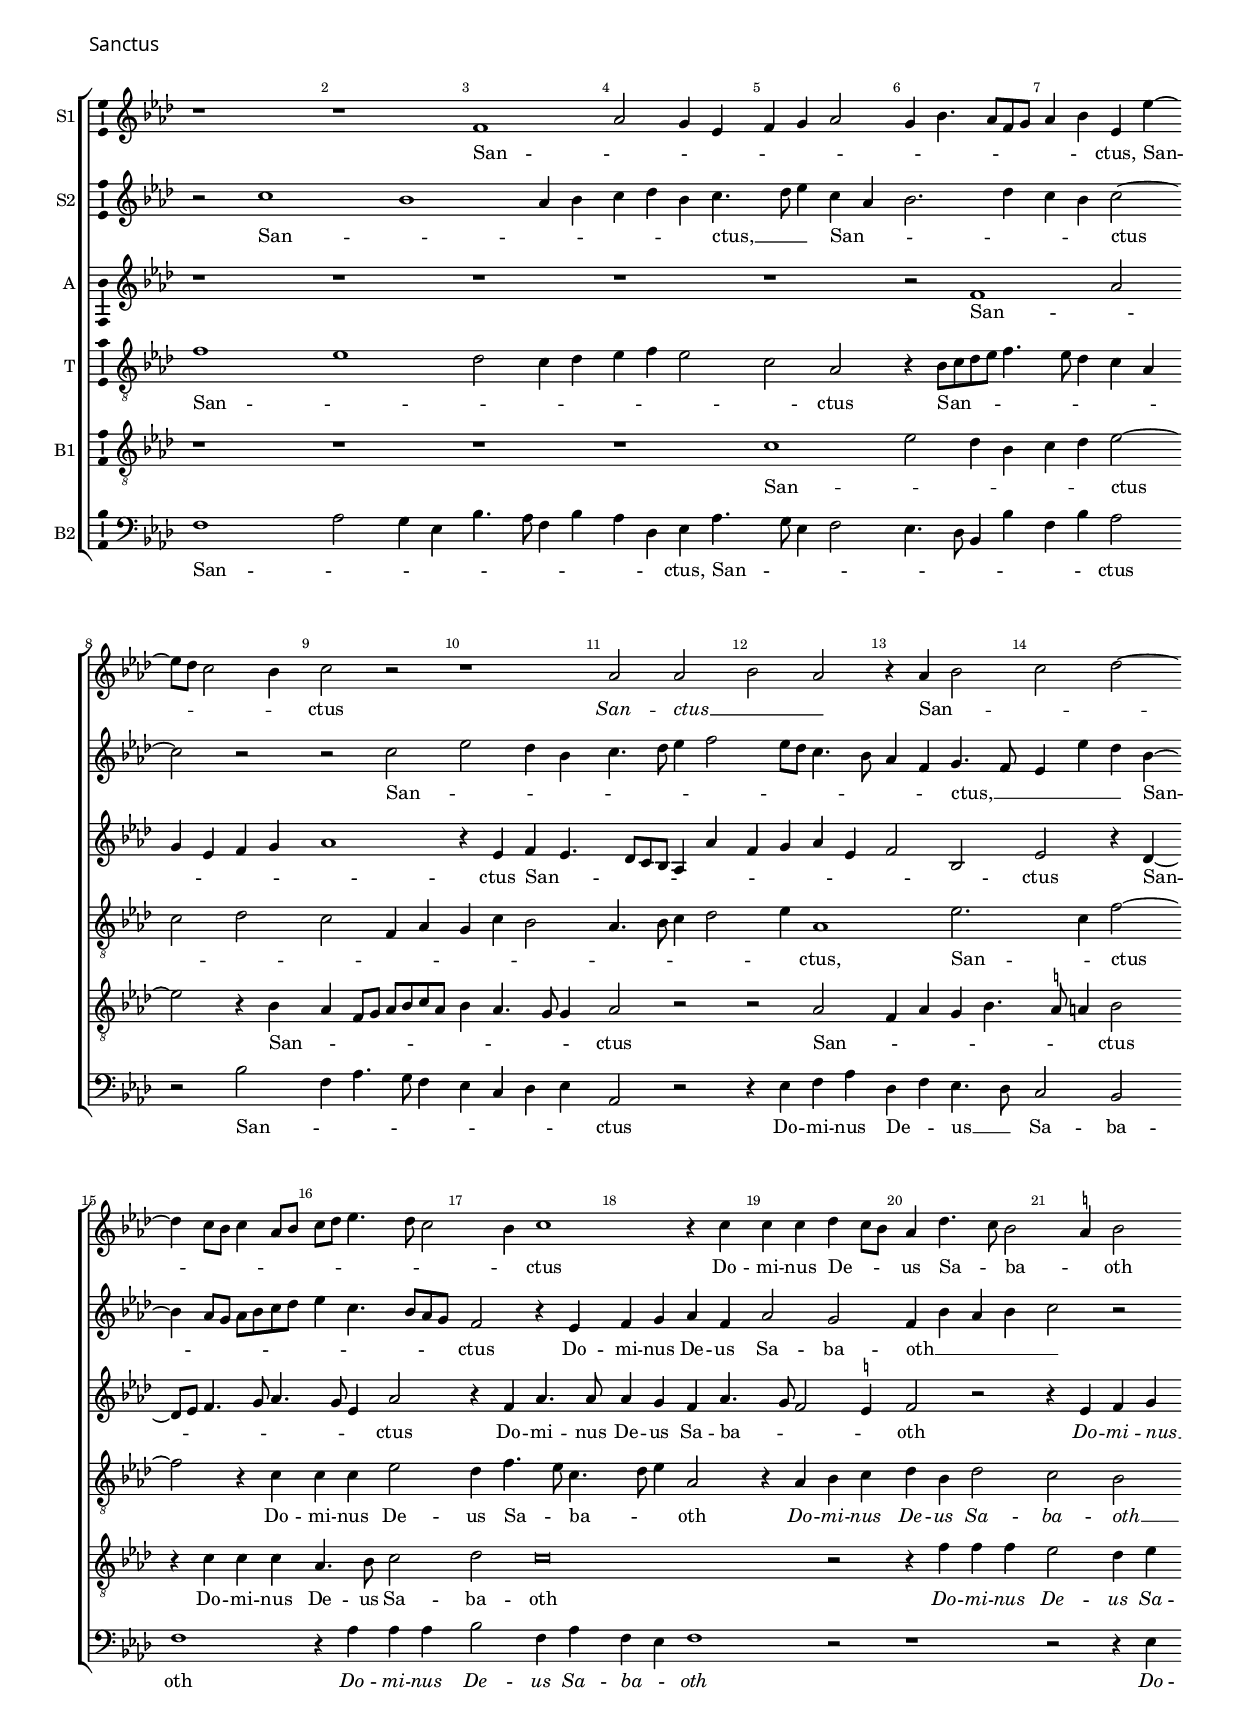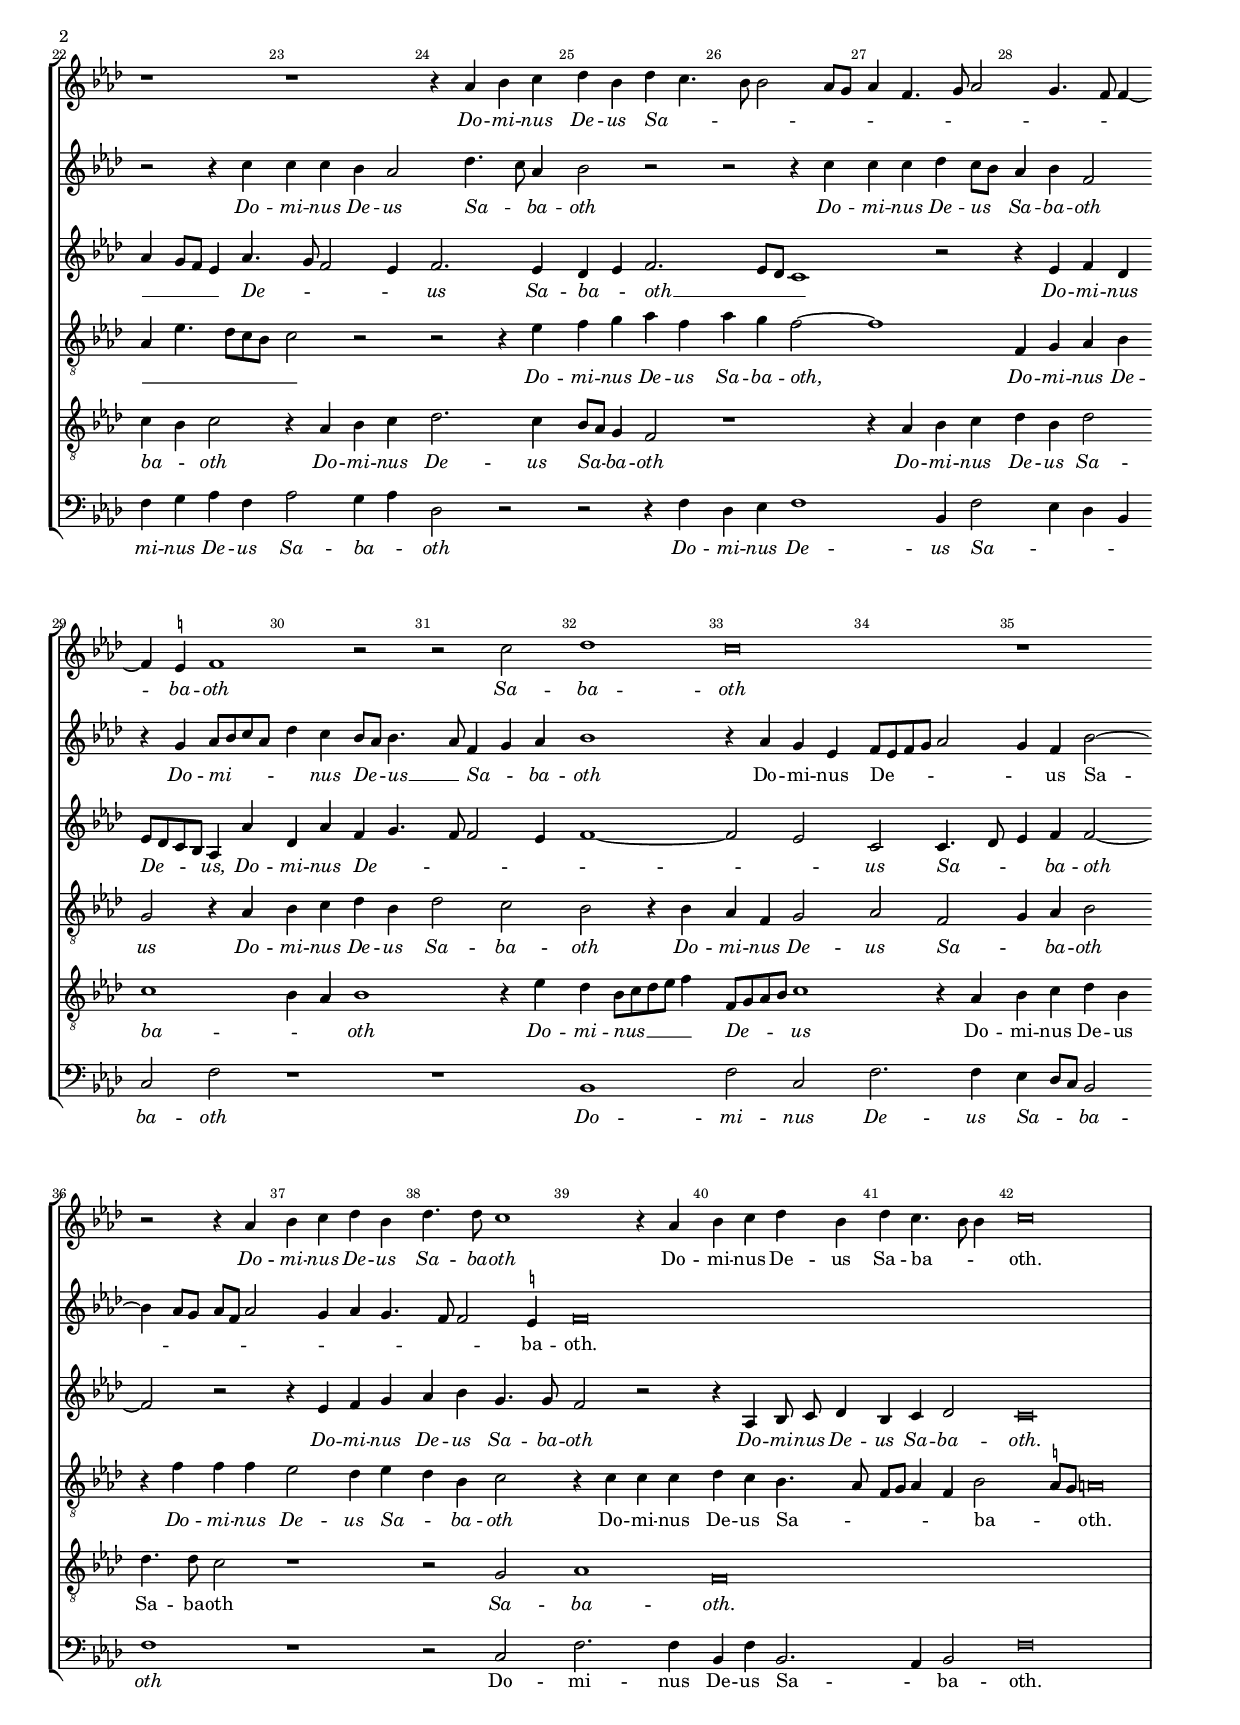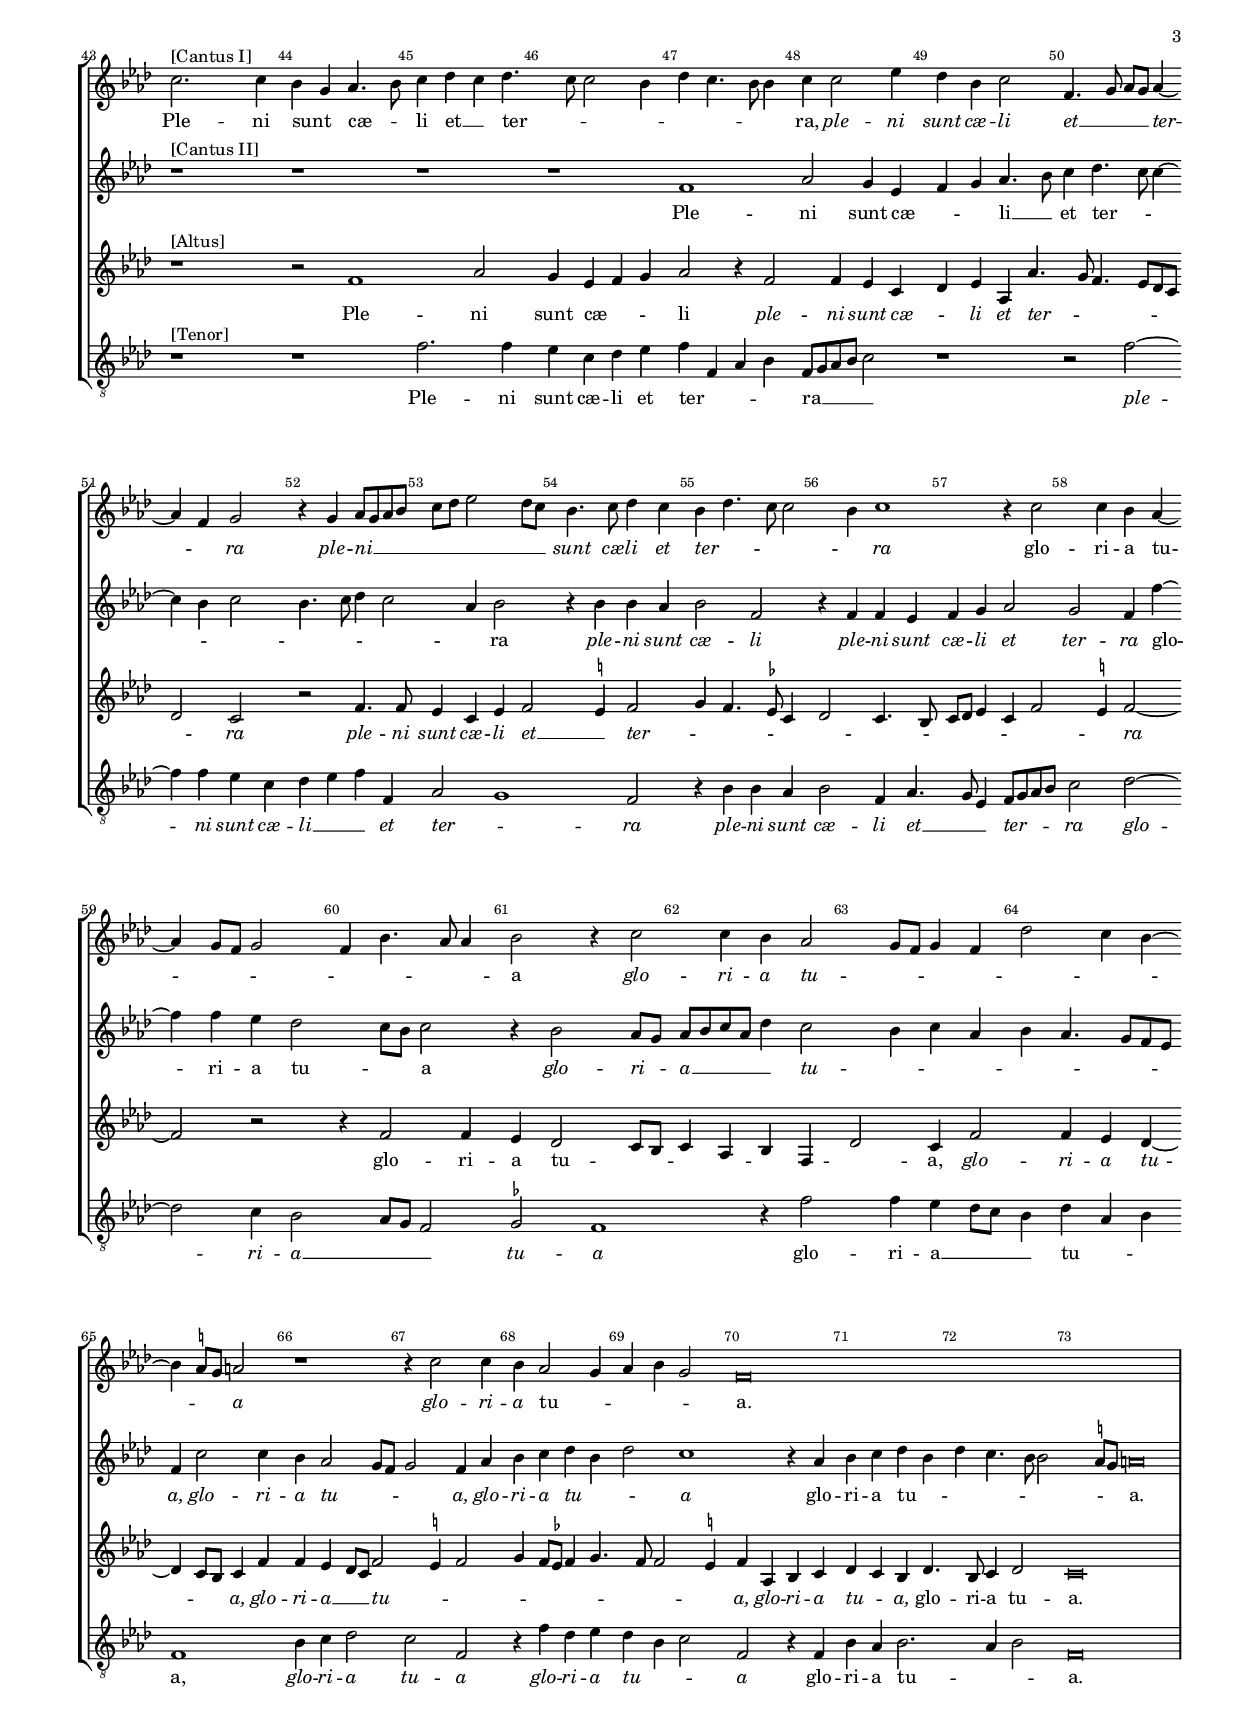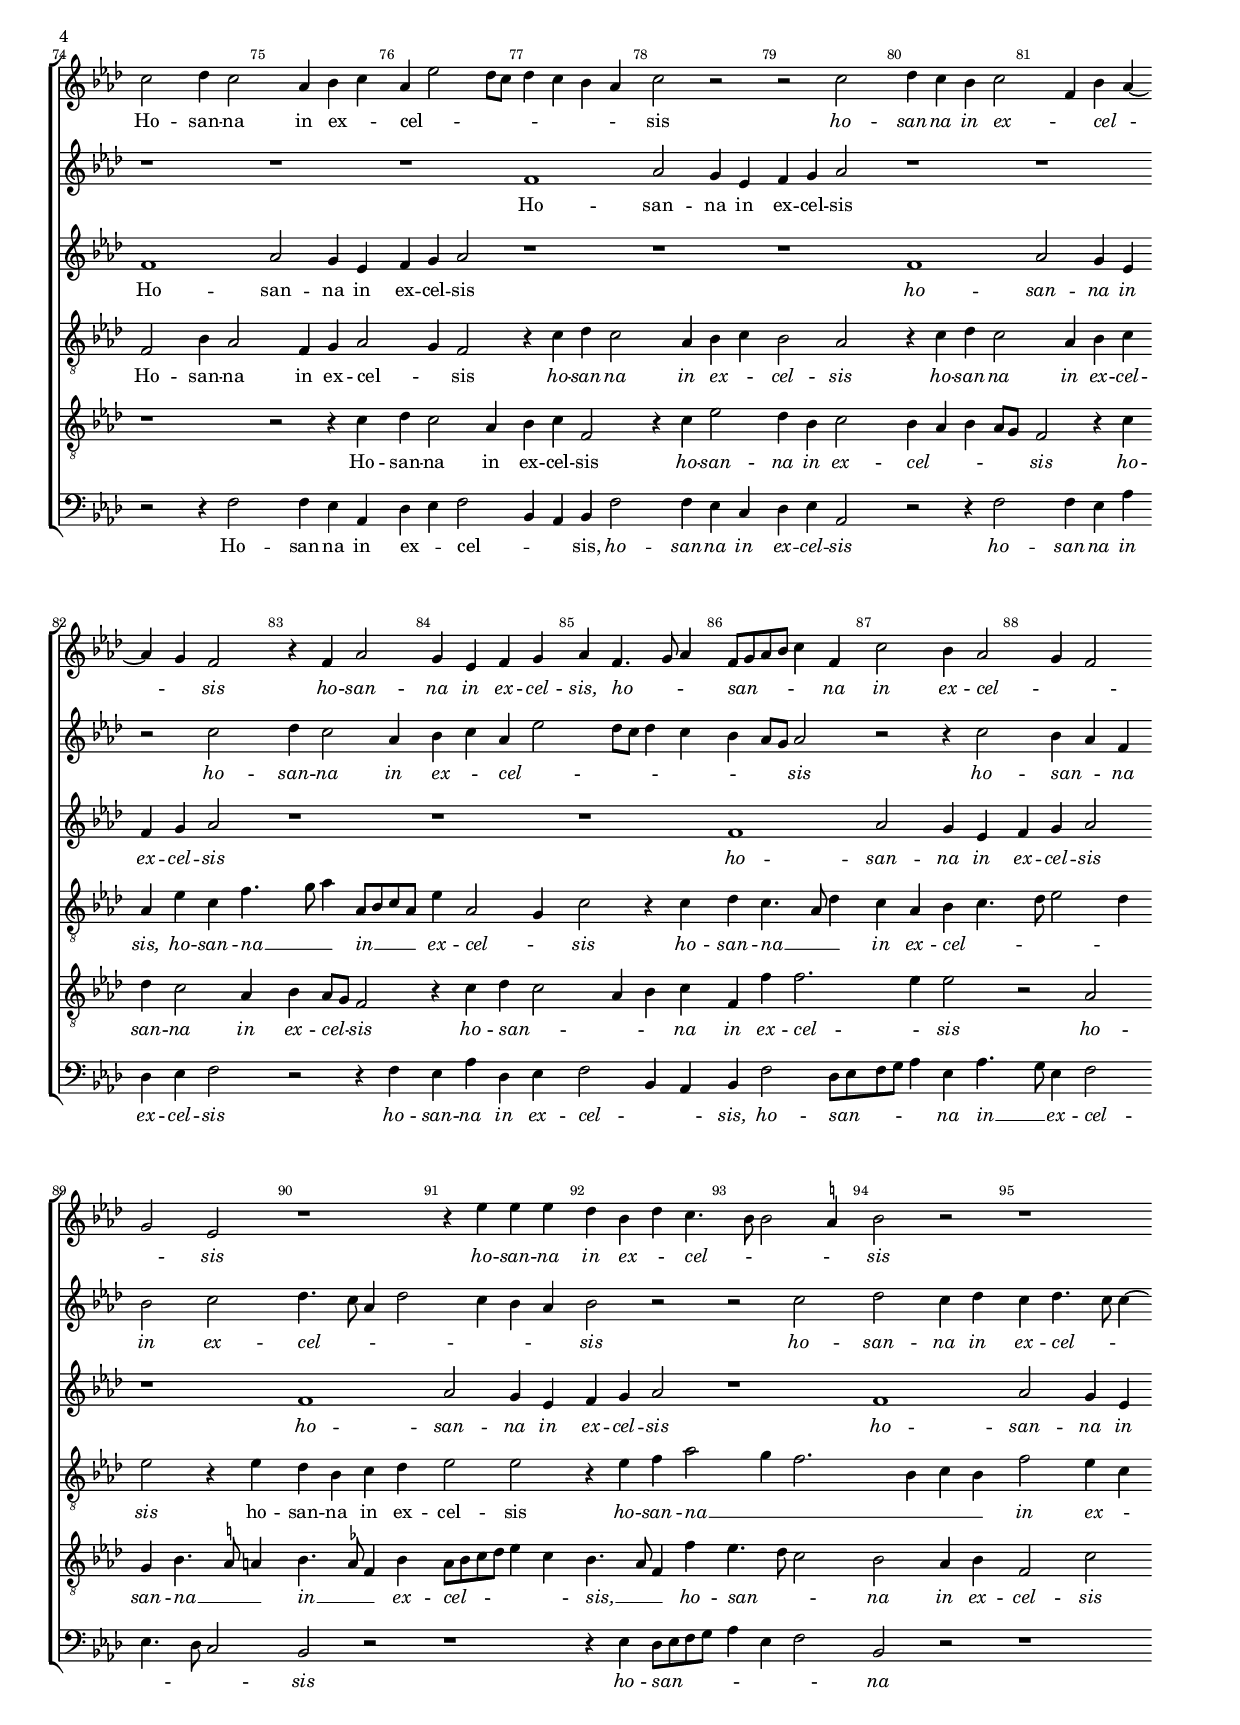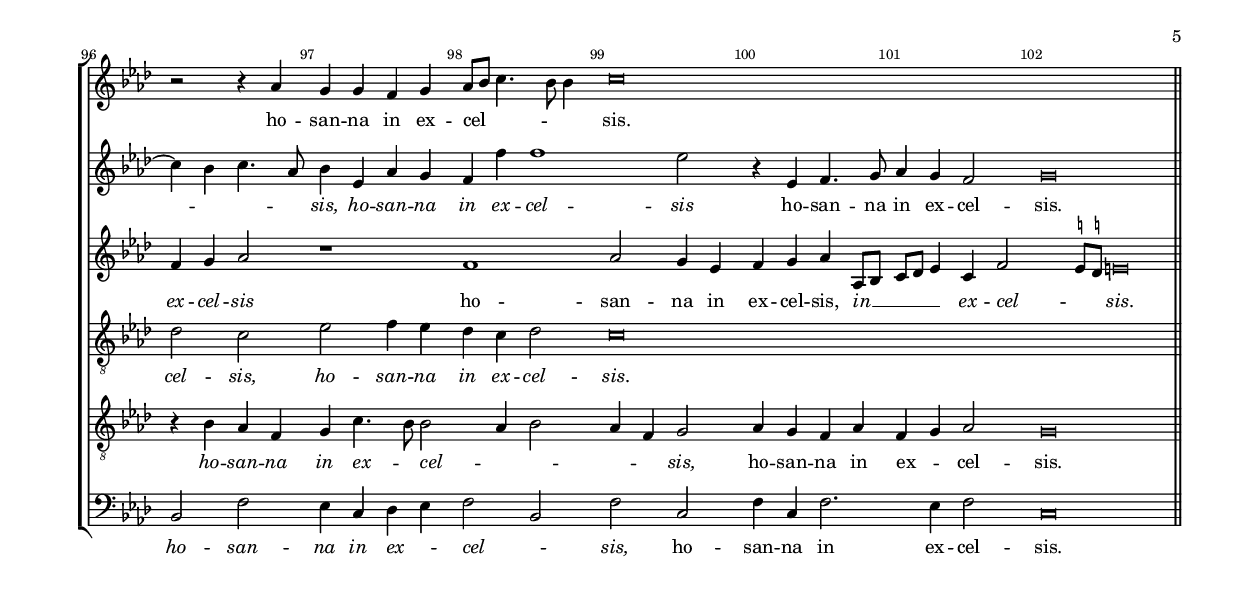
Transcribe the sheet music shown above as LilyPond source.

\version "2.24.2"
revision = "3"
% \pointAndClickOff

#(set-global-staff-size 15)

\paper {
	#(define fonts (make-pango-font-tree "Century Schoolbook L" "Source Sans Pro" "Luxi Mono" (/ 15 20)))
	annotate-spacing = ##f
	two-sided = ##t
	top-margin = 5\mm
	inner-margin = 15\mm
	outer-margin = 10\mm
	bottom-margin = 10\mm
	markup-system-spacing = #'( (padding . 4) )
	system-system-spacing = #'( (basic-distance . 6) (stretchability . 100) )
  	ragged-bottom = ##f
	ragged-last-bottom = ##t
	indent = 0
} 

year = #(strftime "©%Y" (localtime (current-time)))

\header {
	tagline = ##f
}

\layout {
  	ragged-right = ##f
  	ragged-last = ##f
	\context {
		\Score
      \remove "Metronome_mark_engraver"
		\override BarNumber.self-alignment-X = #CENTER
		\override BarNumber.break-visibility = #'#(#f #t #t)
		\override VerticalAxisGroup.staff-staff-spacing = #'((basic-distance . 0) (stretchability . 90))
		\override VerticalAxisGroup.remove-empty = ##t
		\override VerticalAxisGroup.remove-first = ##t		
		\override SpanBar.transparent = ##t
		\override BarLine.transparent = ##t
	}
	\context {
		\Staff
	}
	\context { 
		\Voice 
		\override NoteHead.style = #'baroque
		\consists "Horizontal_bracket_engraver"
		\consists "Ambitus_engraver"
	}
	\context {
		\Score
		proportionalNotationDuration = #(ly:make-moment 1 8)
		\override SpacingSpanner.uniform-stretching = ##t
	}
}


global = {
	\key f \major
	\omit Staff.TimeSignature
	\time 4/4
	\set Staff.midiInstrument = "drawbar organ"
	\accidentalStyle "forget"
	\set melismaBusyProperties = #'()
}

showBarLine = {
	\once \override Score.BarLine.transparent = ##f
	\once \override Score.SpanBar.transparent = ##f 
}

italicas=\override LyricText.font-shape = #'italic
rectas=\override LyricText.font-shape = #'upright
ss=\once \set suggestAccidentals = ##t
mtempo={\tempo 4 = 100}
mtempob={\tempo 4 = 50}


cantus={
	r1*4/4 |
	r1*4/4 |
	d'1 |
	f'2 e'4 c'4 |
%5
	d'4 e'4 f'2 |
	e'4 g'4. f'8 d'8 e'8 |
	f'4 g'4 c'4 c''4 ~ |\break
	c''8 bes'8 a'2 g'4 | 
	a'2 r2 |
%10
	r1*4/4 |
	f'2 f'2 |
	g'2 f'2 |
	r4 f'4 g'2 |
	a'2 bes'2 ~ |\break
%15
	bes'4 a'8 g'8 a'4 f'8 g'8 |
	a'8 bes'8 c''4. bes'8 a'2 g'4 a'1 r4 a'4 |
	a'4 a'4 bes'4 a'8 g'8 |
%20
	f'4 bes'4. a'8 g'2 \ss fis'4 g'2 |\break
	r1*4/4 |
	r1*4/4 |
	r4 f'4 g'4 a'4 | 
%25
	bes'4 g'4 bes'4 a'4. g'8 g'2 f'8 e'8 |
	f'4 d'4. e'8 f'2 e'4. d'8 d'4 ~ |
	d'4 \ss cis'4 d'1 r2 |
	r2 a'2 |
	bes'1 | 
	a'\breve |
%35
	r1*4/4 |
	r2 r4 f'4 |
	g'4 a'4 bes'4 g'4 |
	bes'4. bes'8 a'1 r4 f'4 |
%40
	g'4 a'4 bes'4 g'4 |
	bes'4 a'4. g'8 g'4 |
	a'\breve*1/2 |
	\showBarLine \bar "|"
	\break
	s4*0^\markup{"[Cantus I]"}
	a'2. a'4 |
	g'4 e'4 f'4. g'8 |
%45
	a'4 bes'4 a'4 bes'4. a'8 a'2 g'4 |
	bes'4 a'4. g'8 g'4 |
	a'4 a'2 c''4 |
	bes'4 g'4 a'2 |
%50
	d'4.  e'8 f'8 e'8 f'4 ~ | \break
	f'4 d'4 e'2 |
	r4 e'4 f'8 e'8 f'8 g'8 | 
	a'8 bes'8 c''2 bes'8 a'8 |
	%\break
	g'4. a'8 bes'4 a'4 |
%55
	g'4 bes'4. a'8 a'2 g'4 a'1 r4 a'2 a'4 g'4 f'4 ~ | \break
	f'4 e'8 d'8 e'2 |
%60
	d'4 g'4. f'8 f'4 |
	g'2 r4 a'2 a'4 g'4 f'2 e'8 d'8 e'4 d'4 |
	%\break
	bes'2 a'4 g'4 ~ | \break
%65
	g'4 \ss fis'8 e'8 fis'2 |
	r1*4/4 |
	r4 a'2 a'4 |
	g'4 f'2 e'4 |
	f'4 g'4 e'2 |
%70
	d'\breve*2/1 |
	\showBarLine \break
	a'2 bes'4 a'2 f'4 g'4 a'4 |
	f'4 c''2 bes'8 a'8 |
	bes'4 a'4 g'4 f'4 |
	a'2 r2 |
	r2 a'2 |
%80
	bes'4 a'4 g'4 a'2 d'4 g'4 f'4 ~ | \break
	f'4 e'4 d'2 |
	r4 d'4 f'2 |
	e'4 c'4 d'4 e'4 |
%85
	f'4 d'4. e'8 f'4 |
	d'8 e'8 f'8 g'8 a'4 d'4 |
	a'2 g'4 f'2 e'4 d'2 | \break
	e'2 c'2 |
%90
	r1*4/4 |
	r4 c''4 c''4 c''4 |
	bes'4 g'4 bes'4 a'4. g'8 g'2 \ss fis'4 |
	g'2 r2 |
%95
	r1*4/4 | \break
	r2 r4 f'4 |
	e'4 e'4 d'4 e'4 |
	f'8 g'8 a'4. g'8 g'4 |
	a'\breve*4/2
}

cantusdos={
	r2 a'1 g'1 f'4 g'4 |
	a'4 bes'4 g'4 a'4. bes'8 c''4 a'4 f'4 |
	g'2. bes'4 |
	a'4 g'4 a'2 ~ |
	a'2 r2 |
	r2 a'2 |
%10
	c''2 bes'4 g'4 |
	a'4. bes'8 c''4 d''2 c''8 bes'8 a'4. g'8 |
	f'4 d'4 e'4. d'8 |
	c'4 c''4 bes'4 g'4 ~ |
%15
	g'4 f'8 e'8 f'8 g'8 a'8 bes'8 |
	c''4 a'4. g'8 f'8 e'8 |
	d'2 r4 c'4 |
	d'4 e'4 f'4 d'4 |
	f'2 e'2 |
%20
	d'4 g'4 f'4 g'4 |
	a'2 r2 |
	r2 r4 a'4 |
	a'4 a'4 g'4 f'2 bes'4. a'8 f'4 |
%25
	g'2 r2 |
	r2 r4 a'4 |
	a'4 a'4 bes'4 a'8 g'8 |
	f'4 g'4 d'2 |
	r4 e'4 f'8 g'8 a'8 f'8 |
%30
	bes'4 a'4 g'8 f'8 g'4. f'8 d'4 e'4 f'4 |
	g'1 |
	r4 f'4 e'4 c'4 |
	d'8 c'8 d'8 e'8 f'2 |
%35
	e'4 d'4 g'2 ~ |
	g'4  f'8 e'8 f'8 d'8 f'2 e'4 f'4 e'4. d'8 d'2 \ss cis'4 |
	d'\breve*2/1 |
	s4*0^\markup{"[Cantus II]"}
	r1*4/4 |
	r1*4/4 |
%45
	r1*4/4 |
	r1*4/4 |
	d'1 |
	f'2 e'4 c'4 |
	d'4 e'4 f'4. g'8 |
%50
	a'4 bes'4. a'8 a'4 ~ |
	a'4 g'4 a'2 |
	g'4. a'8 bes'4 a'2 f'4 g'2 |
	r4 g'4 g'4 f'4 |
%55
	g'2 d'2 |
	r4 d'4 d'4 c'4 |
	d'4 e'4 f'2 |
	e'2 d'4 d''4 ~ |
	d''4 d''4 c''4 bes'2 a'8 g'8 a'2 |
	r4 g'2 f'8 e'8 |
	f'8 g'8 a'8 f'8 bes'4 a'2 g'4 a'4 f'4 |
	g'4 f'4. e'8 d'8 c'8 |
%65
	d'4 a'2 a'4 |
	g'4 f'2 e'8 d'8 |
	e'2 d'4 f'4 |
	g'4 a'4 bes'4 g'4 |
	bes'2 a'1 r4 f'4 |
	g'4 a'4 bes'4 g'4 |
	bes'4 a'4. g'8 g'2 \ss fis'8 e'8 \mtempob fis'\breve*1/4 |
	\mtempo
	r1*4/4 |
%75
	r1*4/4 |
	r1*4/4 |
	d'1 |
	f'2 e'4 c'4 |
	d'4 e'4 f'2 |
%80
	r1*4/4 |
	r1*4/4 |
	r2 a'2 |
	bes'4 a'2 f'4 |
	g'4 a'4 f'4 c''2 bes'8 a'8 bes'4 a'4 |
	g'4 f'8 e'8 f'2 |
	r2 r4 a'2 g'4 f'4 d'4 |
	g'2 a'2 |
%90
	bes'4. a'8 f'4 bes'2 a'4 g'4 f'4 |
	g'2 r2 |
	r2 a'2 |
	bes'2 a'4 bes'4 |
%95
	a'4 bes'4. a'8 a'4 ~ |
	a'4 g'4 a'4. f'8 |
	g'4 c'4 f'4 e'4 |
	d'4 d''4 d''1 c''2 |
%100
	r4 c'4 d'4. e'8 |
	f'4 e'4 d'2 |
	e'\breve*1/2
	\showBarLine \bar "||"
}

altus={
	r1*4/4 |
	r1*4/4 |
	r1*4/4 |
	r1*4/4 |
%5
	r1*4/4 |
	r2 d'1 f'2 |
	e'4 c'4 d'4 e'4 |
	f'1 |
%10
	r4 c'4 d'4 c'4. bes8 a8 g8 f4 f'4 |
	d'4 e'4 f'4 c'4 |
	d'2 g2 |
	c'2 r4 bes4 ~ |
%15
	bes8 c'8 d'4. e'8 f'4. e'8 c'4 f'2 |
	r4 d'4 f'4. f'8 |
	f'4 e'4 d'4 f'4. e'8 d'2 \ss cis'4 |
%20
	d'2 r2 |
	r4 c'4 d'4 e'4 |
	f'4 e'8 d'8 c'4 f'4. e'8 d'2 c'4 |
	d'2. c'4 |
%25
	bes4 c'4 d'2. c'8 bes8 a1 r2 |
	r4 c'4 d'4 bes4 |
	c'8 bes8 a8 g8 f4 f'4 |
%30
	bes4 f'4 d'4 e'4. d'8 d'2 c'4 |
	d'1 ~ |
	d'2 c'2 |
	a2 a4. bes8 |
%35
	c'4 d'4 d'2 ~ |
	d'2 r2 |
	r4 c'4 d'4 e'4 |
	f'4 g'4 e'4. e'8 |
	d'2 r2 |
%40
	\set Staff.autoBeaming = ##f
	r4 f4 g8 a8 bes4 |
	\set Staff.autoBeaming = ##t
	g4 a4 bes2 |
	a\breve*1/2 |
	s4*0^\markup{"[Altus]"}	
	r1*4/4 |
	r2 d'1 f'2 |
	e'4 c'4 d'4 e'4 |
	f'2 r4 d'2 d'4 c'4 a4 |
	bes4 c'4 f4 f'4. e'8 d'4. c'8 bes8 a8 |
	bes2 a2 |
	r2 d'4. d'8 |
	c'4 a4 c'4 d'2 \ss cis'4 d'2 |
%55
	e'4 d'4. \ss c'!8 a4 |
	bes2 a4. g8 |
	a8 bes8 c'4 a4 d'2 \ss cis'4 d'2 ~ |
	d'2 r2 |
%60
	r4 d'2 d'4 |
	c'4 bes2 a8 g8 |
	a4 f4 g4 d4 |
	bes2 a4 d'2 d'4 c'4 bes4 ~ |
%65
	bes4 a8 g8 a4 d'4 |
	d'4 c'4 bes8 a8 d'2 \ss cis'4 d'2 |
	e'4 d'8 \ss c'!8 d'4 e'4. d'8 d'2 \ss cis'4 |
%70
	d'4 f4 g4 a4 |
	bes4 a4 g4 bes4.
	g8 a4 bes2 |
	a\breve*1/2 |
	d'1 |
%75
	f'2 e'4 c'4 |
	d'4 e'4 f'2 |
	r1*4/4 |
	r1*4/4 |
	r1*4/4 |
%80
	d'1 |
	f'2 e'4 c'4 |
	d'4 e'4 f'2 |
	r1*4/4 |
	r1*4/4 |
%85
	r1*4/4 |
	d'1 |
	f'2 e'4 c'4 |
	d'4 e'4 f'2 |
	r1*4/4 |
%90
	d'1 |
	f'2 e'4 c'4 |
	d'4 e'4 f'2 |
	r1*4/4 |
	d'1 |
%95
	f'2 e'4 c'4 |
	d'4 e'4 f'2 |
	r1*4/4 |
	d'1 |
	f'2 e'4 c'4 |
%100
	d'4 e'4 f'4 f8 g8 |
	a8 bes8 c'4 a4 d'2 \ss cis'8 \ss b8 \mtempob cis'\breve*1/4
}

tenor={
	d'1 |
	c'1 |
	bes2 a4 bes4 |
	c'4 d'4 c'2 |
%5
	a2 f2 |
	r4  g8[ a8 bes8 c'8] d'4. c'8 bes4 a4 f4 |
	a2 bes2 |
	a2 d4 f4 |
%10
	e4 a4 g2 |
	f4. g8 a4 bes2 c'4 f1 c'2. a4 d'2 ~ |
%15
	d'2 r4 a4 |
	a4 a4 c'2 |
	bes4 d'4. c'8 a4. bes8 c'4 f2 |
	r4 f4 g4 a4 |
%20
	bes4 g4 bes2 |
	a2 g2 |
	f4 c'4. bes8 a8 g8 |
	a2 r2 |
	r2 r4 c'4 |
%25
	d'4 e'4 f'4 d'4 |
	f'4 e'4 d'2 ~ |
	d'1 |
	d4 e4 f4 g4 |
	e2 r4 f4 |
%30
	g4 a4 bes4 g4 |
	bes2 a2 |
	g2 r4 g4 |
	f4 d4 e2 |
	f2 d2 |
%35
	e4 f4 g2 |
	r4 d'4 d'4 d'4 |
	c'2 bes4 c'4 |
	bes4 g4 a2 |
	r4 a4 a4 a4 |
%40
	bes4 a4 g4. f8 |
	d8 e8 f4 d4 g2 \ss fis8 e8 \mtempob fis\breve*1/4 |
	\mtempo
	s4*0^\markup{"[Tenor]"}
	r1*4/4 |
	r1*4/4 |
%45
	d'2. d'4 |
	c'4 a4 bes4 c'4 |
	d'4 d4 f4 g4 |
	d8 e8 f8 g8 a2 |
	r1*4/4 |
%50
	r2 d'2 ~ |
	d'4 d'4 c'4 a4 |
	bes4 c'4 d'4 d4 |
	f2 e1 d2 |
%55
	r4 g4 g4 f4 |
	g2 d4 f4. e8 c4 d8 e8 f8 g8 |
	a2 bes2 ~ |
	bes2 a4 g2 f8 e8 d2 |
	\ss ees2 d1 r4 d'2 d'4 c'4 bes8 a8 |
	g4 bes4 f4 g4 |
%65
	d1 |
	g4 a4 bes2 |
	a2 d2 |
	r4 d'4 bes4 c'4 |
	bes4 g4 a2 |
%70
	d2 r4 d4 |
	g4 f4 g2. f4 g2 |
	d\breve*1/2 |
	d2 g4 f2 d4 e4 f2 e4 d2 |
	r4 a4 bes4 a2 f4 g4 a4 |
	g2 f2 |
%80
	r4 a4 bes4 a2 f4 g4 a4 |
	f4 c'4 a4 d'4. e'8 f'4 f8 g8 a8 f8 |
	c'4 f2 e4 |
%85
	a2 r4 a4 |
	bes4 a4. f8 bes4 |
	a4 f4 g4 a4. bes8 c'2 bes4 |
	c'2 r4 c'4 |
%90
	bes4 g4 a4 bes4 |
	c'2 c'2 |
	r4 c'4 d'4 f'2 e'4 d'2. g4 a4 g4 |
%95
	d'2 c'4 a4 |
	bes2 a2 |
	c'2 d'4 c'4 |
	bes4 a4 bes2 |
	a\breve*4/2 
}

bassus={
	r1*4/4 |
	r1*4/4 |
	r1*4/4 |
	r1*4/4 |
%5
	a1 |
	c'2 bes4 g4 |
	a4 bes4 c'2 ~ |
	c'2 r4 g4 |
	f4 d8 e8 f8 g8 a8 f8 |
%10
	g4 f4. e8 e4 |
	f2 r2 |
	r2 f2 |
	d4 f4 e4 g4. \ss fis8 fis4 g2 |
%15
	r4 a4 a4 a4 |
	f4. g8 a2 |
	bes2 a\breve r2 |
%20
	r4 d'4 d'4 d'4 |
	c'2 bes4 c'4 |
	a4 g4 a2 |
	r4 f4 g4 a4 |
	bes2. a4 |
%25
	g8 f8 e4 d2 |
	r1*4/4 |
	r4 f4 g4 a4 |
	bes4 g4 bes2 |
	a1 |
%30
	g4 f4 g1 r4 c'4 |
	bes4  g8[ a8 bes8 c'8] d'4 |
	d8 e8 f8 g8 a1 r4 f4 |
%35
	g4 a4 bes4 g4 |
	bes4. bes8 a2 |
	r1*4/4 |
	r2 e2 |
	f1 |
%40
	d\breve*3/2 |
	r1*4/4 |
	r1*4/4 |
%45
	r1*4/4 |
	r1*4/4 |
	r1*4/4 |
	r1*4/4 |
	r1*4/4 |
%50
	r1*4/4 |
	r1*4/4 |
	r1*4/4 |
	r1*4/4 |
	r1*4/4 |
%55
	r1*4/4 |
	r1*4/4 |
	r1*4/4 |
	r1*4/4 |
	r1*4/4 |
%60
	r1*4/4 |
	r1*4/4 |
	r1*4/4 |
	r1*4/4 |
	r1*4/4 |
%65
	r1*4/4 |
	r1*4/4 |
	r1*4/4 |
	r1*4/4 |
	r1*4/4 |
%70
	r1*4/4 |
	r1*4/4 |
	r1*4/4 |
	r1*4/4 |
	r1*4/4 |
%75
	r2 r4 a4 |
	bes4 a2 f4 |
	g4 a4 d2 |
	r4 a4 c'2 |
	bes4 g4 a2 |
%80
	g4 f4 g4 f8 e8 |
	d2 r4 a4 |
	bes4 a2 f4 |
	g4 f8 e8 d2 |
	r4 a4 bes4 a2 f4 g4 a4 |
	d4 d'4 d'2. c'4 c'2 |
	r2 f2 |
	e4 g4. \ss fis8 fis4 |
%90
	g4. \ss f!8 d4 g4 |
	f8 g8 a8 bes8 c'4 a4 |
	g4. f8 d4 d'4 |
	c'4. bes8 a2 |
	g2 f4 g4 |
%95
	d2 a2 |
	r4 g4 f4 d4 |
	e4 a4. g8 g2 f4 g2 |
	f4 d4 e2 |
%100
	f4 e4 d4 f4 |
	d4 e4 f2 |
	e\breve*1/2
}

bassusdos={
	d1 |
	f2 e4 c4 |
	g4. f8 d4 g4 |
	f4 bes,4 c4 f4. e8 c4 d2 |
	c4. bes,8 g,4 g4 |
	d4 g4 f2 |
	r2 g2 |
	d4 f4. e8 d4 |
%10
	c4 a,4 bes,4 c4 |
	f,2 r2 |
	r4 c4 d4 f4 |
	bes,4 d4 c4. bes,8 |
	a,2 g,2 |
%15
	d1 |
	r4 f4 f4 f4 |
	g2 d4 f4 |
	d4 c4 d1 r2 |
%20
	r1*4/4 |
	r2 r4 c4 |
	d4 e4 f4 d4 |
	f2 e4 f4 |
	bes,2 r2 |
%25
	r2 r4 d4 |
	bes,4 c4 d1 g,4 d2 c4 bes,4 g,4 |
	a,2 d2 |
%30
	r1*4/4 |
	r1*4/4 |
	g,1 |
	d2 a,2 |
	d2. d4 |
%35
	c4 bes,8 a,8 g,2 |
	d1 |
	r1*4/4 |
	r2 a,2 |
	d2. d4 |
%40
	g,4 d4 g,2. f,4 g,2 |
	d\breve*1/2 |
	r1*4/4 |
	r1*4/4 |
%45
	r1*4/4 |
	r1*4/4 |
	r1*4/4 |
	r1*4/4 |
	r1*4/4 |
%50
	r1*4/4 |
	r1*4/4 |
	r1*4/4 |
	r1*4/4 |
	r1*4/4 |
%55
	r1*4/4 |
	r1*4/4 |
	r1*4/4 |
	r1*4/4 |
	r1*4/4 |
%60
	r1*4/4 |
	r1*4/4 |
	r1*4/4 |
	r1*4/4 |
	r1*4/4 |
%65
	r1*4/4 |
	r1*4/4 |
	r1*4/4 |
	r1*4/4 |
	r1*4/4 |
%70
	r1*4/4 |
	r1*4/4 |
	r1*4/4 |
	r1*4/4 |
	r2 r4 d2 d4 c4 f,4 |
	bes,4 c4 d2 |
	g,4 f,4 g,4 d2 d4 c4 a,4 |
	bes,4 c4 f,2 |
%80
	r2 r4 d2 d4 c4 f4 |
	bes,4 c4 d2 |
	r2 r4 d4 |
	c4 f4 bes,4 c4 |
%85
	d2 g,4 f,4 |
	g,4 d2 bes,8[ c8 |
	d8 e8] f4 c4 f4. e8 c4 d2 |
	c4. bes,8 a,2 |
%90
	g,2 r2 |
	r1*4/4 |
	r4 c4 bes,8 c8 d8 e8 |
	f4 c4 d2 |
	g,2 r2 |
%95
	r1*4/4 |
	g,2 d2 |
	c4 a,4 bes,4 c4 |
	d2 g,2 |
	d2 a,2 |
%100
	d4 a,4 d2. c4 d2 |
	a,\breve*1/2
}

textocantus=\lyricmode{
San -- _ _ _ _ _ _ _ _ _ _ _ _ _ ctus,
San -- _ _ _ _ ctus
\italicas
San -- ctus __ _ _
\rectas
San -- _ _ _ _ _ _ _ _ _ _ _ _ _ _ _ ctus
Do -- mi -- nus De -- _ _ us Sa -- _ ba -- _ oth
\italicas
Do -- mi -- nus De -- us Sa -- _ _ _ _ _ _ _ _ _ _ _ _ _ ba -- oth
Sa -- ba -- oth
Do -- mi -- nus De -- us Sa -- ba -- oth
\rectas
Do -- mi -- nus De -- us Sa -- ba -- _ _ oth.
Ple -- ni sunt _ cæ -- _ li et __ _ ter -- _ _ _ _ _ _ _ ra,
\italicas
ple -- ni sunt cæ -- li et __ _ _ _ ter -- _ _ ra
ple -- ni __ _ _ _ _ _ _ _ _ sunt
cæ -- li et ter -- _ _ _ _ ra
\rectas
glo -- ri -- a tu -- _ _ _ _ _ _ _ _ a
\italicas
glo -- ri -- a tu -- _ _ _ _ _ _ _ _ _ _ a
glo -- ri -- a
\rectas
tu -- _ _ _ _ a.
Ho -- san -- na in ex -- _ cel -- _ _ _ _ _ _ _ sis
\italicas
ho -- san -- na in ex -- _ cel -- _ _ _ sis
ho -- san -- na in ex -- cel -- sis,
ho -- _ _ san -- _ _ _ _ na in ex -- cel -- _ _ _ sis
ho -- san -- na in ex -- _ cel -- _ _ _ sis
\rectas
ho -- san -- na in ex -- cel -- _ _ _ _ sis. _ _ _ 
}

textocantusdos=\lyricmode{
San -- _ _ _ _ _ _ ctus, __ _ _
San -- _ _ _ _ _ ctus _
San -- _ _ _ _ _ _ _ _ _ _ _ _ _ ctus, __ _ _ _ _ 
San -- _ _ _ _ _ _ _ _ _ _ _ _ ctus
Do -- mi -- nus De -- us Sa -- ba -- oth __ _ _ _ _ 
\italicas
Do -- mi -- nus De -- us Sa -- _ ba -- oth
Do -- mi -- nus De -- us _ Sa -- ba -- oth
Do -- mi -- _ _ _ _ nus De -- _ us __ _ Sa -- _ ba -- oth
\rectas
Do -- mi -- nus De -- _ _ _ _ _ us Sa -- _ _ _ _ _ _ _ _ _ _ _ ba -- oth. 
Ple -- ni sunt cæ -- _ _ li __ _ et ter -- _ _ _ _ _ _ _ _ _ _ ra
\italicas
ple -- ni sunt cæ -- li
ple -- ni sunt cæ -- li et ter -- ra 
\rectas
glo -- _ ri -- a tu -- _ _ a
\italicas
glo -- ri -- _ a __ _ _ _ _ tu -- _ _ _ _ _ _ _ _ a,
glo -- ri -- a tu -- _ _ _ a,
glo -- ri -- a tu -- _ _ a
\rectas
glo -- ri -- a tu -- _ _ _ _ _ _ _ a.
Ho -- san -- na in ex -- cel -- sis
\italicas
ho -- san -- na in ex -- _ cel -- _ _ _ _ _ _ _ _ sis
ho -- san -- _ na in ex -- cel -- _ _ _ _ _ _ sis
ho -- san -- na in ex -- cel -- _ _ _ _ _ _ sis,
ho -- san -- na in ex -- cel -- sis
\rectas
ho -- san -- na in ex -- cel -- sis.
}

textoaltus=\lyricmode{
San -- _ _ _ _ _ _ ctus
San -- _ _ _ _ _ _ _ _ _ _ _ _ ctus
San -- _ _ _ _ _ _ _ ctus
Do -- mi -- nus De -- us Sa -- ba -- _ _ _ oth
\italicas
Do -- mi -- nus __ _ _ _ _ De -- _ _ _ us Sa -- ba -- _ oth __ _ _ _ 
Do -- mi -- nus De -- _ _ _ us,
Do -- mi -- nus De -- _ _ _ _ _ _ _ us Sa -- _ _ ba -- oth _
Do -- mi -- nus De -- us Sa -- ba -- oth
\italicas
Do -- mi -- nus De -- us Sa -- ba -- oth.
\rectas
Ple -- ni sunt cæ -- _ _ li
\italicas
ple -- ni sunt cæ -- _ li et ter -- _ _ _ _ _ _ ra
ple -- ni sunt cæ -- li et __ _ ter -- _ _ _ _ _ _ _ _ _ _ _ _ _ ra _
\rectas
glo -- ri -- a tu -- _ _ _ _ _ _ _ a,
\italicas
glo -- ri -- a tu -- _ _ _ a,
glo -- ri -- a __ _ _ tu -- _ _ _ _ _ _ _ _ _ _ a,
glo -- ri -- a tu -- _ a,
\rectas
glo -- ri -- a tu -- a.
Ho -- san -- na in ex -- cel -- sis
\italicas
ho -- san -- na in ex -- cel -- sis
ho -- san -- na in ex -- cel -- sis
ho -- san -- na in ex -- cel -- sis
ho -- san -- na in ex -- cel -- sis
\rectas
ho -- san -- na in ex -- cel -- sis,
\italicas
in __ _ _ _ _ ex -- cel -- _ _ sis.
}

textotenor=\lyricmode{
San -- _ _ _ _ _ _ _ _ ctus
San -- _ _ _ _ _ _ _ _ _ _ _ _ _ _ _ _ _ _ _ _ _ ctus,
San -- _ ctus _
Do -- mi -- nus De -- us Sa -- _ ba -- _ _ oth
\italicas
Do -- mi -- nus De -- us Sa -- ba -- oth __ _ _ _ _ _ _ 
Do -- mi -- nus De -- us Sa -- ba -- oth, _ 
Do -- mi -- nus De -- us
Do -- mi -- nus De -- us Sa -- ba -- oth
Do -- mi -- nus De -- us Sa -- _ ba -- oth
Do -- mi -- nus De -- us Sa -- _ ba -- oth
\rectas
Do -- mi -- nus De -- us Sa -- _ _ _ _ _ ba -- _ _ oth.
Ple -- ni sunt cæ -- li et ter -- _ _ _ ra __ _ _ _ _ 
\italicas
ple -- _ ni sunt cæ -- li __ _ _ et ter -- _ ra
ple -- ni sunt cæ -- li et __ _ _ ter -- _ _ _ ra glo -- _ ri -- a __ _ _ _ tu -- a
\rectas
glo -- ri -- a __ _ _ _ tu -- _ _ a,
\italicas
glo -- ri -- a tu -- a
glo -- ri -- a tu -- _ _ a
\rectas
glo -- ri -- a tu -- _ _ a.
Ho -- san -- na in ex -- cel -- _ sis
\italicas
ho -- san -- na in ex -- _ cel -- sis
ho -- san -- na in ex -- cel -- sis,
ho -- san -- na __ _ _ in __ _ _ _ ex -- cel -- _ sis
ho -- san -- na __ _ _ in ex -- cel -- _ _ _ _ sis
\rectas
ho -- san -- na in ex -- cel -- sis
\italicas
ho -- san -- na __ _ _ _ _ _ in ex -- _ cel -- sis,
ho -- san -- na in ex -- cel -- sis.
}

textobassus=\lyricmode{
San -- _ _ _ _ _ ctus _
San -- _ _ _ _ _ _ _ _ _ _ _ ctus
San -- _ _ _ _ _ _ ctus
Do -- mi -- nus De -- us Sa -- ba -- oth
\italicas
Do -- mi -- nus De -- us Sa -- ba -- _ oth
Do -- mi -- nus De -- us Sa -- _ ba -- oth
Do -- mi -- nus De -- us Sa -- ba -- _ _ oth
Do -- mi -- nus __ _ _ _ _ De -- _ _ _ us
\rectas
Do -- mi -- nus De -- us Sa -- ba -- oth
\italicas
Sa -- ba -- oth.
\rectas
Ho -- san -- na in ex -- cel -- sis
\italicas
ho -- san -- na in ex -- cel -- _ _ _ _ sis
ho -- san -- na in ex -- cel -- _ sis
ho -- san -- _ _ _ na in ex -- cel -- _ sis
ho -- san -- na __ _ _ in __ _ _ ex -- cel -- _ _ _ _ _ sis, __ _ _ 
ho -- san -- _ _ na in ex -- cel -- sis
ho -- san -- na in ex -- _ cel -- _ _ _ _ sis,
\rectas
ho -- san -- na in ex -- _ cel -- sis.
}

textobassusdos=\lyricmode{
San -- _ _ _ _ _ _ _ _ _ ctus,
San -- _ _ _ _ _ _ _ _ _ ctus
San -- _ _ _ _ _ _ _ _ ctus
Do -- mi -- nus De -- _ us __ _ Sa -- ba -- oth
\italicas
Do -- mi -- nus De -- us Sa -- ba -- _ oth
Do -- mi -- nus De -- us Sa -- ba -- _ oth
Do -- mi -- nus De -- us Sa -- _ _ _ ba -- oth
Do -- mi -- nus De -- us Sa -- _ _ ba -- oth
\rectas
Do -- mi -- nus De -- us Sa -- _ ba -- oth.
Ho -- san -- na in ex -- _ cel -- _ _ sis,
\italicas
ho -- san -- na in ex -- cel -- sis
ho -- san -- na in ex -- cel -- sis
ho -- san -- na in ex -- cel -- _ _ sis,
ho -- san -- _ _ _ _ na in __ _ ex -- cel -- _ _ _ sis
ho -- san -- _ _ _ _ _ _ na
ho -- san -- na in ex -- _ cel -- _ sis,
\rectas
ho -- san -- na in ex -- cel -- sis.
}



\score {
  \header {
    piece = \markup \larger \sans { Sanctus }
  }
  
  \transpose f as {
  <<

    \new StaffGroup
    <<
      \new Staff
      <<
        \set Staff.instrumentName = "S1"
        \context Staff <<
          \context Voice = "sopranoA" {  \global \cantus }
          \new Lyrics \lyricsto "sopranoA" { \textocantus }
        >>
      >>
      
      \new Staff
      <<
        \set Staff.instrumentName = "S2"
        \context Staff <<
          \context Voice = "sopranoB" {  \global \cantusdos }
          \new Lyrics \lyricsto "sopranoB" { \textocantusdos }
        >>
      >>
      
      \new Staff
      <<
        \set Staff.instrumentName = "A"
        \context Staff <<
          \context Voice = "alto" { \global \altus }
          \new Lyrics \lyricsto "alto" { \textoaltus }
        >>
      >>
      
      \new Staff
      <<
        \set Staff.instrumentName = "T"
        \context Staff <<
          \context Voice = "tenorA" { \global \clef "treble_8" \tenor }
          \new Lyrics \lyricsto "tenorA" { \textotenor }
        >>
      >>
      
      \new Staff
      <<
        \set Staff.instrumentName = "B1"
        \context Staff <<
          \context Voice = "tenorB" { \global \clef "treble_8" \bassus }
          \new Lyrics \lyricsto "tenorB" { \textobassus }
        >>
      >>
      
      \new Staff
      <<
        \set Staff.instrumentName = "B2"
        \context Staff <<
          \context Voice = "bass" { \global \clef "bass" \bassusdos }
          \new Lyrics \lyricsto "bass" { \textobassusdos }
        >>
      >>

    >>

  >>
  }
  \layout {}
%  \midi {\tempo 2 = 100 }
}

